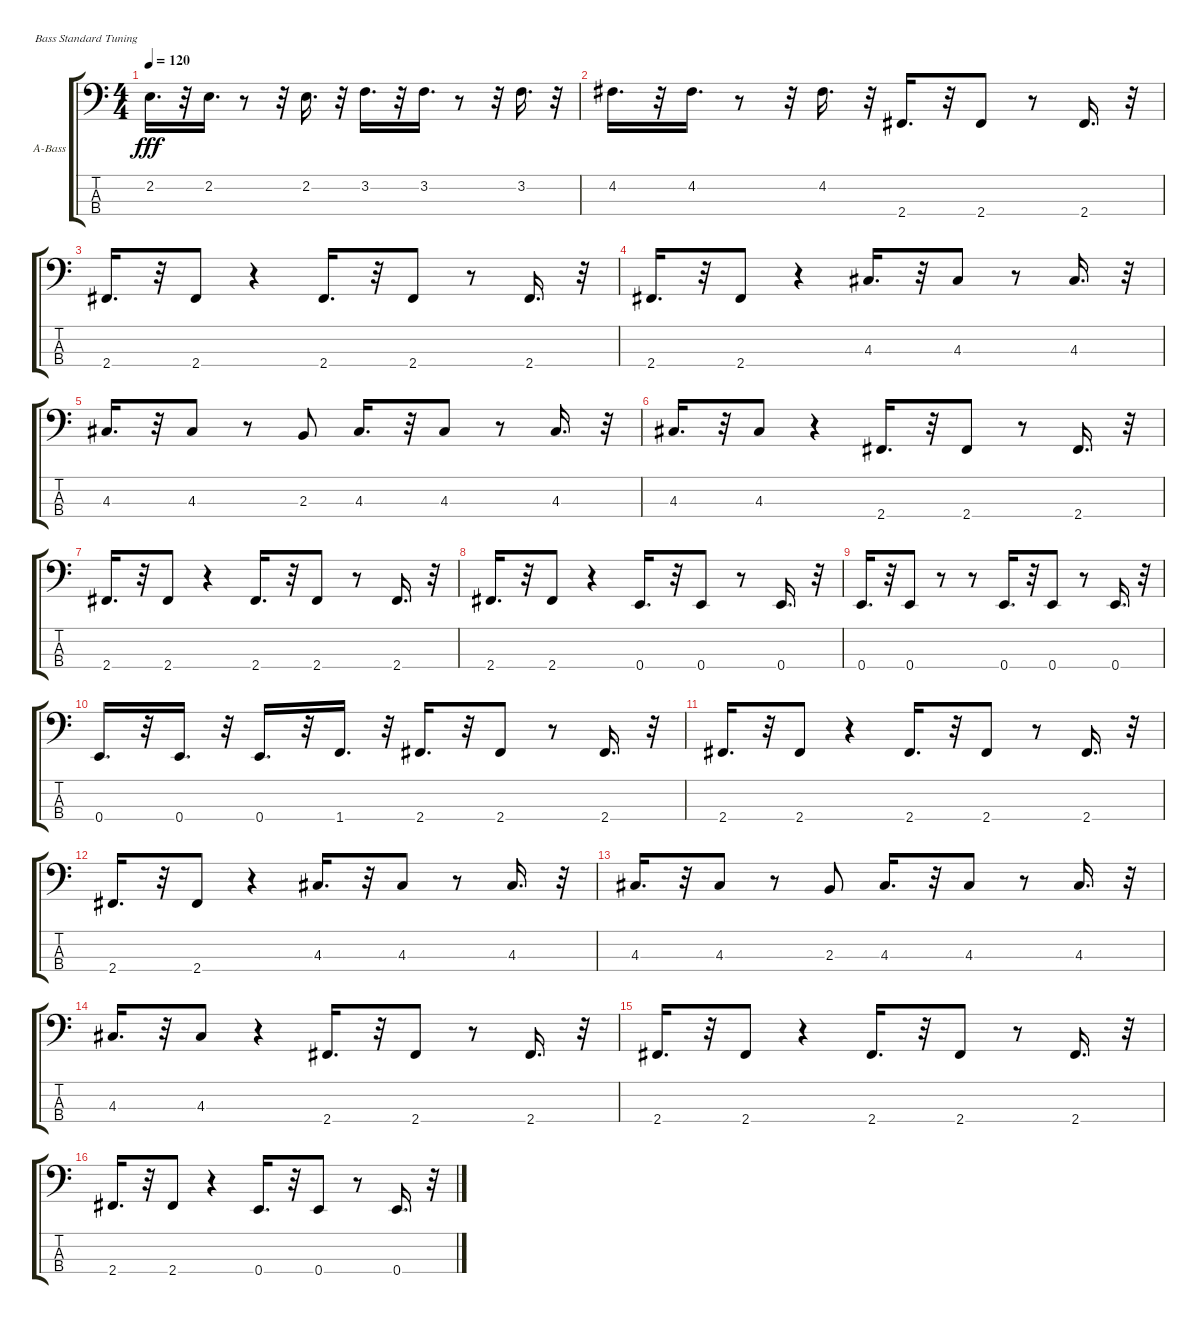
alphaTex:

\bracketExtendMode groupsimilarinstruments
\firstSystemTrackNameOrientation horizontal
\otherSystemsTrackNameOrientation horizontal
\track ("Бас" "A-Bass") {instrument electricguitarjazz}
\staff {score tabs}
\tuning (G2 D2 A1 E1)
\ts (4 4)
\tempo 120
\clef f4
\ks c
2.2.16{d dy fff} r.32 2.2.16{d} r.8 r.32 2.2.16{d} r.32 3.2.16{d} r.32 3.2.16{d} r.8 r.32 3.2.16{d} r.32 |
4.2.16{d} r.32 4.2.16{d} r.8 r.32 4.2.16{d} r.32 2.4.16{d} r.32 2.4.8 r.8 2.4.16{d} r.32 |
2.4.16{d} r.32 2.4.8 r.4 2.4.16{d} r.32 2.4.8 r.8 2.4.16{d} r.32 |
2.4.16{d} r.32 2.4.8 r.4 4.3.16{d} r.32 4.3.8 r.8 4.3.16{d} r.32 |
4.3.16{d} r.32 4.3.8 r.8 2.3.8 4.3.16{d} r.32 4.3.8 r.8 4.3.16{d} r.32 |
4.3.16{d} r.32 4.3.8 r.4 2.4.16{d} r.32 2.4.8 r.8 2.4.16{d} r.32 |
2.4.16{d} r.32 2.4.8 r.4 2.4.16{d} r.32 2.4.8 r.8 2.4.16{d} r.32 |
2.4.16{d} r.32 2.4.8 r.4 0.4.16{d} r.32 0.4.8 r.8 0.4.16{d} r.32 |
0.4.16{d} r.32 0.4.8 r.8 r.8 0.4.16{d} r.32 0.4.8 r.8 0.4.16{d} r.32 |
0.4.16{d} r.32 0.4.16{d} r.32 0.4.16{d} r.32 1.4.16{d} r.32 2.4.16{d} r.32 2.4.8 r.8 2.4.16{d} r.32 |
2.4.16{d} r.32 2.4.8 r.4 2.4.16{d} r.32 2.4.8 r.8 2.4.16{d} r.32 |
2.4.16{d} r.32 2.4.8 r.4 4.3.16{d} r.32 4.3.8 r.8 4.3.16{d} r.32 |
4.3.16{d} r.32 4.3.8 r.8 2.3.8 4.3.16{d} r.32 4.3.8 r.8 4.3.16{d} r.32 |
4.3.16{d} r.32 4.3.8 r.4 2.4.16{d} r.32 2.4.8 r.8 2.4.16{d} r.32 |
2.4.16{d} r.32 2.4.8 r.4 2.4.16{d} r.32 2.4.8 r.8 2.4.16{d} r.32 |
2.4.16{d} r.32 2.4.8 r.4 0.4.16{d} r.32 0.4.8 r.8 0.4.16{d} r.32
